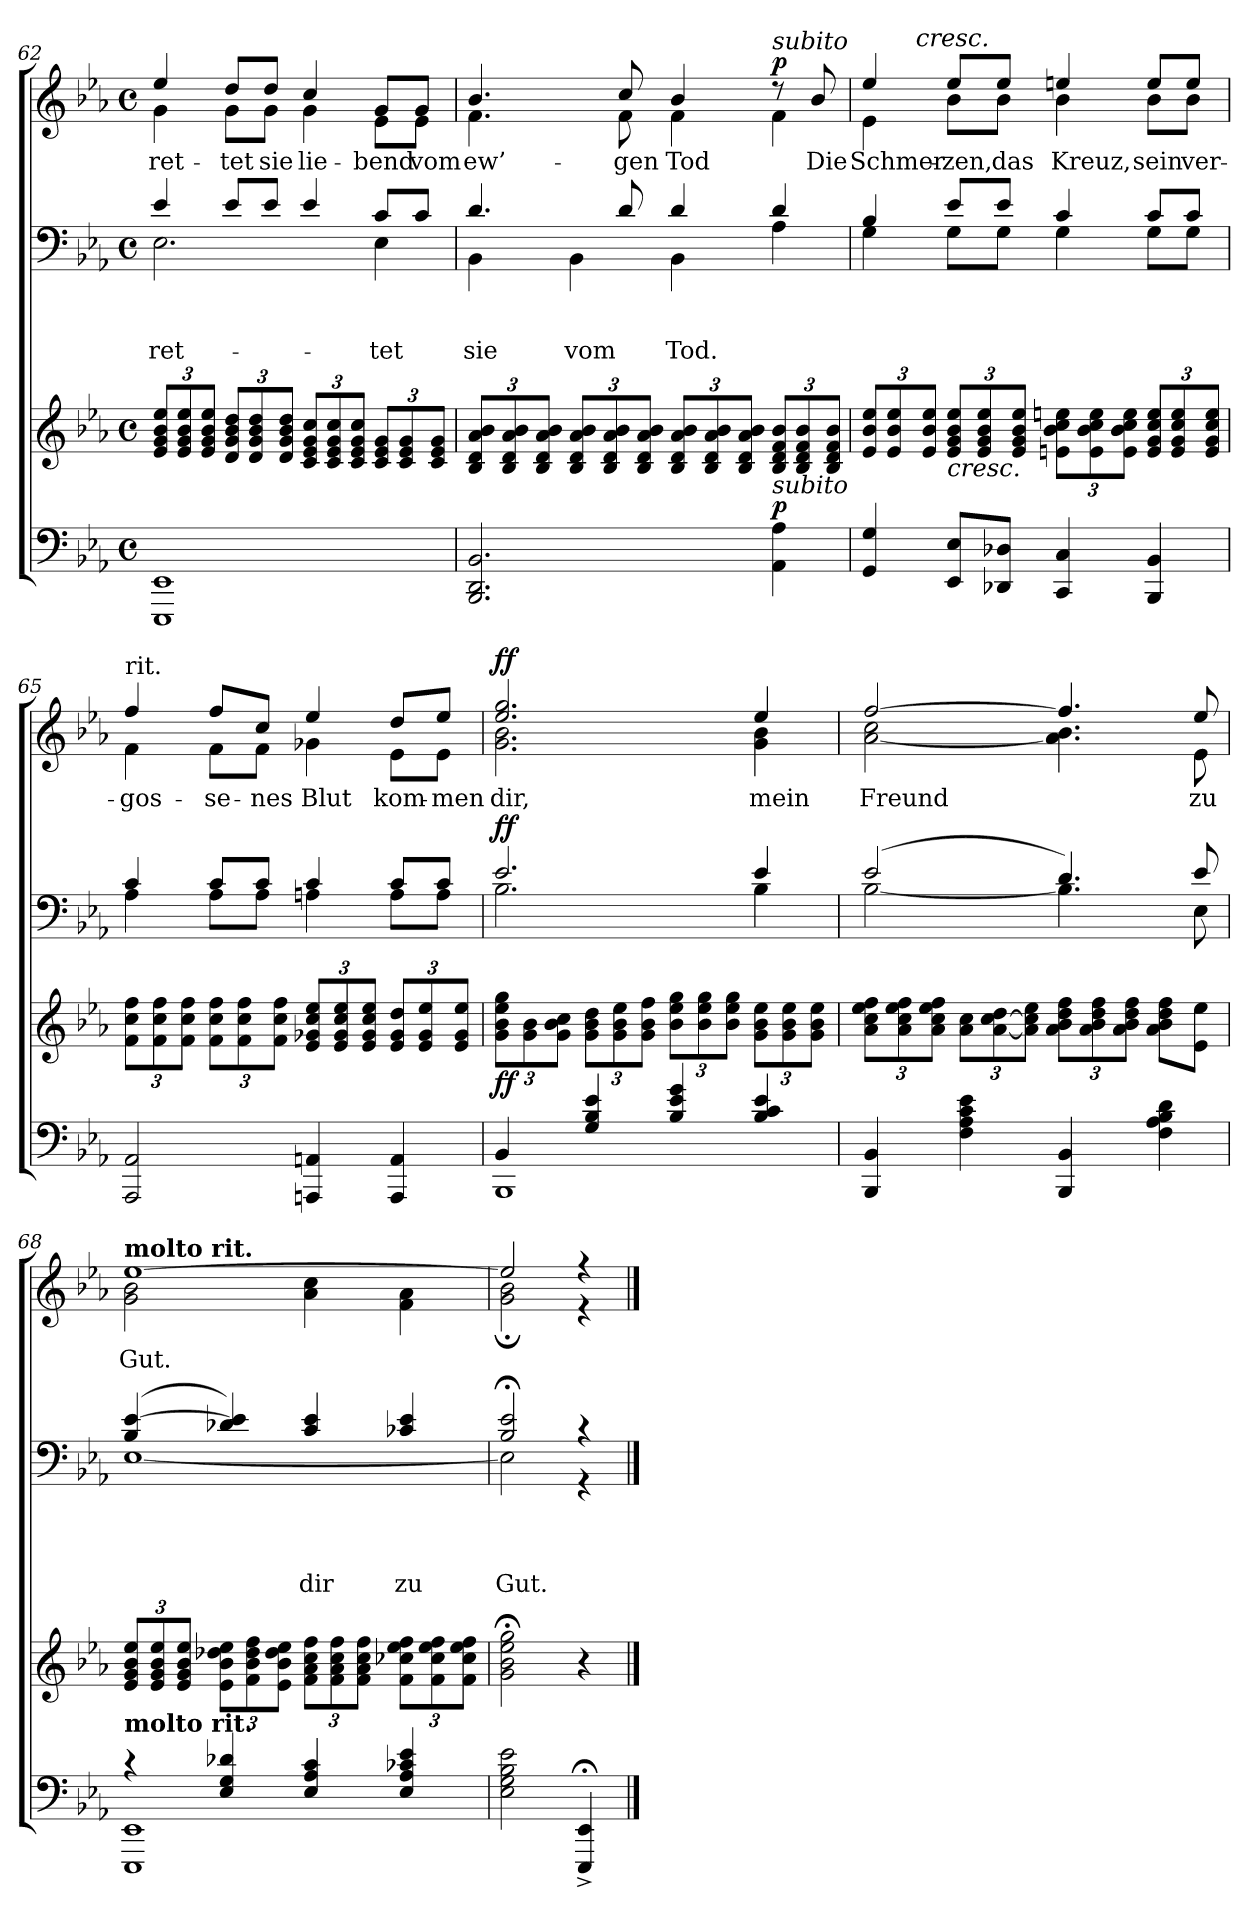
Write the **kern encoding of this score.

**kern	**kern	**dynam	**kern	**text	**text	**text	**text	**dynam	**kern	**text	**dynam
*part3	*part3	*part3	*part2	*part2	*part2	*part2	*part2	*part2	*part1	*part1	*part1
*staff4	*staff3	*staff3/4	*staff2	*staff2	*staff2	*staff2	*staff2	*staff2	*staff1	*staff1	*staff1
*clefF4	*clefG2	*	*clefF4	*	*	*	*	*	*clefG2	*	*
*k[b-e-a-]	*k[b-e-a-]	*	*k[b-e-a-]	*	*	*	*	*	*k[b-e-a-]	*	*
*c:	*c:	*	*c:	*	*	*	*	*	*c:	*	*
*M4/4	*M4/4	*	*M4/4	*	*	*	*	*	*M4/4	*	*
*met(c)	*met(c)	*	*met(c)	*	*	*	*	*	*met(c)	*	*
=62	=62	=62	=62	=62	=62	=62	=62	=62	=62	=62	=62
*	*	*	*^	*	*	*	*	*	*	*	*
!	!	!	!	!	!	!	!LO:LY:b	!	!	!	!LO:LY:b	!
*	*	*	*	*	*	*	*	*	*	*^	*	*
1EEE- 1EE-	12e-/ 12g/ 12b-/ 12ee-/L	.	4e-/	2.E-\	.	.	ret-	.	.	4ee-/	4g\	ret-	.
.	12e-/ 12g/ 12b-/ 12ee-/	.	.	.	.	.	.	.	.	.	.	.	.
.	12e-/ 12g/ 12b-/ 12ee-/J	.	.	.	.	.	.	.	.	.	.	.	.
!	!	!	!	!	!	!	!	!	!	!	!	!LO:LY:b	!
.	12d/ 12g/ 12b-/ 12dd/L	.	8e-/L	.	.	.	.	.	.	8dd/L	8g\L	-tet	.
.	12d/ 12g/ 12b-/ 12dd/	.	.	.	.	.	.	.	.	.	.	.	.
!	!	!	!	!	!	!	!	!	!	!	!	!LO:LY:b	!
.	.	.	8e-/J	.	.	.	.	.	.	8dd/J	8g\J	sie	.
.	12d/ 12g/ 12b-/ 12dd/J	.	.	.	.	.	.	.	.	.	.	.	.
!	!	!	!	!	!	!	!	!	!	!	!	!LO:LY:b	!
.	12c/ 12e-/ 12g/ 12cc/L	.	4e-/	.	.	.	.	.	.	4cc/	4g\	lie-	.
.	12c/ 12e-/ 12g/ 12cc/	.	.	.	.	.	.	.	.	.	.	.	.
.	12c/ 12e-/ 12g/ 12cc/J	.	.	.	.	.	.	.	.	.	.	.	.
!	!	!	!	!	!	!	!LO:LY:b	!	!	!	!	!LO:LY:b	!
.	12c/ 12e-/ 12g/L	.	8c/L	4E-\	.	.	-tet	.	.	8g/L	8e-\L	-bend	.
.	12c/ 12e-/ 12g/	.	.	.	.	.	.	.	.	.	.	.	.
!	!	!	!	!	!	!	!	!	!	!	!	!LO:LY:b	!
.	.	.	8c/J	.	.	.	.	.	.	8g/J	8e-\J	vom	.
.	12c/ 12e-/ 12g/J	.	.	.	.	.	.	.	.	.	.	.	.
=63	=63	=63	=63	=63	=63	=63	=63	=63	=63	=63	=63	=63	=63
!	!	!	!	!	!	!	!LO:LY:b	!	!	!	!	!LO:LY:b	!
2.BBB-/ 2.DD/ 2.BB-/	12B-/ 12d/ 12a-/ 12b-/L	.	4.d/	4BB-\	.	.	sie	.	.	4.b-/	4.f\	ew’-	.
.	12B-/ 12d/ 12a-/ 12b-/	.	.	.	.	.	.	.	.	.	.	.	.
.	12B-/ 12d/ 12a-/ 12b-/J	.	.	.	.	.	.	.	.	.	.	.	.
!	!	!	!	!	!	!	!LO:LY:b	!	!	!	!	!	!
.	12B-/ 12d/ 12a-/ 12b-/L	.	.	4BB-\	.	.	vom	.	.	.	.	.	.
.	12B-/ 12d/ 12a-/ 12b-/	.	.	.	.	.	.	.	.	.	.	.	.
!	!	!	!	!	!	!	!	!	!	!	!	!LO:LY:b	!
.	.	.	8d/	.	.	.	.	.	.	8cc/	8f\	-gen	.
.	12B-/ 12d/ 12a-/ 12b-/J	.	.	.	.	.	.	.	.	.	.	.	.
!	!	!	!	!	!	!	!LO:LY:b	!	!	!	!	!LO:LY:b	!
.	12B-/ 12d/ 12a-/ 12b-/L	.	4d/	4BB-\	.	.	Tod.	.	.	4b-/	4f\	Tod	.
.	12B-/ 12d/ 12a-/ 12b-/	.	.	.	.	.	.	.	.	.	.	.	.
.	12B-/ 12d/ 12a-/ 12b-/J	.	.	.	.	.	.	.	.	.	.	.	.
!	!	!	!	!	!	!	!	!	!	!LO:TX:a:i:t=subito	!	!	!
!LO:TX:a:i:t=subito	!	!	!	!	!	!	!	!	!	!	!	!	!
!	!	!LO:DY:a=2	!	!	!	!	!	!	!	!	!	!	!LO:DY:a
4AA-\ 4A-\	12B-/ 12d/ 12f/ 12b-/L	p	4d/	4A-\	.	.	.	.	.	8rdd	4f\	.	p
.	12B-/ 12d/ 12f/ 12b-/	.	.	.	.	.	.	.	.	.	.	.	.
!	!	!	!	!	!	!	!	!	!	!	!	!LO:LY:b	!
.	.	.	.	.	.	.	.	.	.	8b-/	.	Die	.
.	12B-/ 12d/ 12f/ 12b-/J	.	.	.	.	.	.	.	.	.	.	.	.
*	*	*	*	*	*	*	*	*	*	*v	*v	*	*
!!LO:LB:g=z
=64	=64	=64	=64	=64	=64	=64	=64	=64	=64	=64	=64	=64
!	!	!	!	!	!	!	!	!	!	!	!LO:LY:b	!
*	*	*	*	*	*	*	*	*	*	*^	*	*
*	*	*	*	*	*	*	*	*	*	*	*^	*	*
4GG/ 4G/	12e-/ 12b-/ 12ee-/L	.	4B-/	4G\	.	.	.	.	.	4ee-/	4e-\	8ryy	Schmer-	.
.	12e-/ 12b-/ 12ee-/	.	.	.	.	.	.	.	.	.	.	.	.	.
.	.	.	.	.	.	.	.	.	.	.	.	32ryy	.	.
!	!	!	!	!	!	!	!	!	!	!	!	!LO:TX:a:i:t=cresc.	!	!
.	.	.	.	.	.	.	.	.	.	.	.	2ryy	.	.
.	12e-/ 12b-/ 12ee-/J	.	.	.	.	.	.	.	.	.	.	.	.	.
!	!LO:TX:b:i:t=cresc.	!	!	!	!	!	!	!	!	!	!	!	!	!
!	!	!	!	!	!	!	!	!	!	!	!	!	!LO:LY:b	!
8EE-/ 8E-/L	12e-/ 12g/ 12b-/ 12ee-/L	.	8e-/L	8G\L	.	.	.	.	.	8ee-/L	8b-\L	.	-zen,	.
.	12e-/ 12g/ 12b-/ 12ee-/	.	.	.	.	.	.	.	.	.	.	.	.	.
!	!	!	!	!	!	!	!	!	!	!	!	!	!LO:LY:b	!
8DD-X/ 8D-X/J	.	.	8e-/J	8G\J	.	.	.	.	.	8ee-/J	8b-\J	.	das	.
.	12e-/ 12g/ 12b-/ 12ee-/J	.	.	.	.	.	.	.	.	.	.	.	.	.
!	!	!	!	!	!	!	!	!	!	!	!	!	!LO:LY:b	!
4CC/ 4C/	12en\ 12b-\ 12cc\ 12een\L	.	4c/	4G\	.	.	.	.	.	4een/	4b-\	.	Kreuz,	.
.	12e\ 12b-\ 12cc\ 12ee\	.	.	.	.	.	.	.	.	.	.	.	.	.
.	.	.	.	.	.	.	.	.	.	.	.	4ryy	.	.
.	12e\ 12b-\ 12cc\ 12ee\J	.	.	.	.	.	.	.	.	.	.	.	.	.
!	!	!	!	!	!	!	!	!	!	!	!	!	!LO:LY:b	!
4BBB-/ 4BB-/	12e/ 12g/ 12cc/ 12ee/L	.	8c/L	8G\L	.	.	.	.	.	8ee/L	8b-\L	.	sein	.
.	12e/ 12g/ 12cc/ 12ee/	.	.	.	.	.	.	.	.	.	.	.	.	.
!	!	!	!	!	!	!	!	!	!	!	!	!	!LO:LY:b	!
.	.	.	8c/J	8G\J	.	.	.	.	.	8ee/J	8b-\J	.	ver-	.
.	.	.	.	.	.	.	.	.	.	.	.	16.ryy	.	.
.	12e/ 12g/ 12cc/ 12ee/J	.	.	.	.	.	.	.	.	.	.	.	.	.
=65	=65	=65	=65	=65	=65	=65	=65	=65	=65	=65	=65	=65	=65	=65
!	!	!	!	!	!	!	!	!	!	!LO:TX:a:t=rit.	!	!	!	!
!	!	!	!	!	!	!	!	!	!	!	!	!	!LO:LY:b	!
*	*	*	*	*	*	*	*	*	*	*	*v	*v	*	*
2AAA-/ 2AA-/	12f\ 12cc\ 12ff\L	.	4c/	4A-\	.	.	.	.	.	4ff/	4f\	-gos-	.
.	12f\ 12cc\ 12ff\	.	.	.	.	.	.	.	.	.	.	.	.
.	12f\ 12cc\ 12ff\J	.	.	.	.	.	.	.	.	.	.	.	.
!	!	!	!	!	!	!	!	!	!	!	!	!LO:LY:b	!
.	12f\ 12cc\ 12ff\L	.	8c/L	8A-\L	.	.	.	.	.	8ff/L	8f\L	-se-	.
.	12f\ 12cc\ 12ff\	.	.	.	.	.	.	.	.	.	.	.	.
!	!	!	!	!	!	!	!	!	!	!	!	!LO:LY:b	!
.	.	.	8c/J	8A-\J	.	.	.	.	.	8cc/J	8f\J	-nes	.
.	12f\ 12cc\ 12ff\J	.	.	.	.	.	.	.	.	.	.	.	.
!	!	!	!	!	!	!	!	!	!	!	!	!LO:LY:b	!
4AAAn/ 4AAn/	12e-/ 12g-X/ 12cc/ 12ee-/L	.	4c/	4An\	.	.	.	.	.	4ee-/	4g-X\	Blut	.
.	12e-/ 12g-/ 12cc/ 12ee-/	.	.	.	.	.	.	.	.	.	.	.	.
.	12e-/ 12g-/ 12cc/ 12ee-/J	.	.	.	.	.	.	.	.	.	.	.	.
!	!	!	!	!	!	!	!	!	!	!	!	!LO:LY:b	!
4AAA/ 4AA/	12e-/ 12g-/ 12dd/L	.	8c/L	8A\L	.	.	.	.	.	8dd/L	8e-\L	kom-	.
.	12e-/ 12g-/ 12ee-/	.	.	.	.	.	.	.	.	.	.	.	.
!	!	!	!	!	!	!	!	!	!	!	!	!LO:LY:b	!
.	.	.	8c/J	8A\J	.	.	.	.	.	8ee-/J	8e-\J	-men	.
.	12e-/ 12g-/ 12ee-/J	.	.	.	.	.	.	.	.	.	.	.	.
=66	=66	=66	=66	=66	=66	=66	=66	=66	=66	=66	=66	=66	=66
*^	*	*	*	*	*	*	*	*	*	*	*	*	*
!	!	!	!LO:DY:b	!	!	!	!	!	!	!LO:DY:b	!	!	!LO:LY:b	!LO:DY:a
4BB-/	1BBB-	12g\ 12b-\ 12ee-\ 12gg\L	ff	2.e-/	2.B-\	.	.	.	.	ff	2.ee-/ 2.gg/	2.g\ 2.b-\	dir,	ff
.	.	12g\ 12b-\	.	.	.	.	.	.	.	.	.	.	.	.
.	.	12g\ 12b-\ 12cc\J	.	.	.	.	.	.	.	.	.	.	.	.
4G/ 4B-/ 4e-/	.	12g\ 12b-\ 12dd\L	.	.	.	.	.	.	.	.	.	.	.	.
.	.	12g\ 12b-\ 12ee-\	.	.	.	.	.	.	.	.	.	.	.	.
.	.	12g\ 12b-\ 12ff\J	.	.	.	.	.	.	.	.	.	.	.	.
4B-/ 4e-/ 4g/	.	12b-\ 12ee-\ 12gg\L	.	.	.	.	.	.	.	.	.	.	.	.
.	.	12b-\ 12ee-\ 12gg\	.	.	.	.	.	.	.	.	.	.	.	.
.	.	12b-\ 12ee-\ 12gg\J	.	.	.	.	.	.	.	.	.	.	.	.
!	!	!	!	!	!	!	!	!	!	!	!	!	!LO:LY:b	!
4B-/ 4c/ 4e-/	.	12g\ 12b-\ 12ee-\L	.	4e-/	4B-\	.	.	.	.	.	4ee-/	4g\ 4b-\	mein	.
.	.	12g\ 12b-\ 12ee-\	.	.	.	.	.	.	.	.	.	.	.	.
.	.	12g\ 12b-\ 12ee-\J	.	.	.	.	.	.	.	.	.	.	.	.
*v	*v	*	*	*	*	*	*	*	*	*	*	*	*	*
!!LO:LB:g=z	!!
=67	=67	=67	=67	=67	=67	=67	=67	=67	=67	=67	=67	=67	=67
!	!	!	!	!	!	!	!	!	!	!	!	!LO:LY:b	!
4BBB-/ 4BB-/	12a-\ 12cc\ 12ee-\ 12ff\L	.	(2e-/	[<2B-\	.	.	.	.	.	[>2ff/	[<2a-\ 2cc\	Freund	.
.	12a-\ 12cc\ 12ee-\ 12ff\	.	.	.	.	.	.	.	.	.	.	.	.
.	12a-\ 12cc\ 12ee-\ 12ff\J	.	.	.	.	.	.	.	.	.	.	.	.
4F\ 4A-\ 4c\ 4e-\	12a-\ 12cc\L	.	.	.	.	.	.	.	.	.	.	.	.
.	[12a-\ [12cc\ 12dd\	.	.	.	.	.	.	.	.	.	.	.	.
.	12a-\] 12cc\] 12ee-\J	.	.	.	.	.	.	.	.	.	.	.	.
4BBB-/ 4BB-/	12a-\ 12b-\ 12dd\ 12ff\L	.	4.d/)	4.B-\]	.	.	.	.	.	4.ff/]	4.a-\] 4.b-\	.	.
.	12a-\ 12b-\ 12dd\ 12ff\	.	.	.	.	.	.	.	.	.	.	.	.
.	12a-\ 12b-\ 12dd\ 12ff\J	.	.	.	.	.	.	.	.	.	.	.	.
4F\ 4A-\ 4B-\ 4d\	8a-\ 8b-\ 8dd\ 8ff\L	.	.	.	.	.	.	.	.	.	.	.	.
!	!	!	!	!	!	!	!	!	!	!	!	!LO:LY:b	!
.	8e-\ 8ee-\J	.	8e-/	8E-\	.	.	.	.	.	8ee-/	8e-\	zu	.
=68	=68	=68	=68	=68	=68	=68	=68	=68	=68	=68	=68	=68	=68
*^	*	*	*	*	*	*	*	*	*	*	*	*	*
!	!	!	!	!	!	!	!	!	!	!	!LO:TX:a:B:t=molto rit.	!	!	!
!	!	!LO:TX:b:B:t=molto rit.	!	!	!	!	!	!	!	!	!	!	!	!
!	!	!	!	!	!	!	!	!	!	!	!	!	!LO:LY:b	!
4rc	1EEE- 1EE-	12e-/ 12g/ 12b-/ 12ee-/L	.	(4B-/ [>4e-/	[<1E-	.	.	.	.	.	[>1ee-	2g\ 2b-\	Gut.	.
.	.	12e-/ 12g/ 12b-/ 12ee-/	.	.	.	.	.	.	.	.	.	.	.	.
.	.	12e-/ 12g/ 12b-/ 12ee-/J	.	.	.	.	.	.	.	.	.	.	.	.
4E-/ 4G/ 4d-X/	.	12e-\ 12b-\ 12dd-X\ 12ee-\L	.	4d-X/ 4e-/])	.	.	.	.	.	.	.	.	.	.
.	.	12f\ 12b-\ 12dd-\ 12ff\	.	.	.	.	.	.	.	.	.	.	.	.
.	.	12e-\ 12b-\ 12dd-\ 12ee-\J	.	.	.	.	.	.	.	.	.	.	.	.
!	!	!	!	!	!	!	!	!	!LO:LY:a	!	!	!	!	!
4E-/ 4A-/ 4c/	.	12f\ 12a-\ 12cc\ 12ff\L	.	4c/ 4e-/	.	.	.	.	dir	.	.	4a-\ 4cc\	.	.
.	.	12f\ 12a-\ 12cc\ 12ff\	.	.	.	.	.	.	.	.	.	.	.	.
.	.	12f\ 12a-\ 12cc\ 12ff\J	.	.	.	.	.	.	.	.	.	.	.	.
!	!	!	!	!	!	!	!	!	!LO:LY:a	!	!	!	!	!
4E-/ 4A-/ 4c-X/ 4e-/	.	12f\ 12cc-X\ 12ee-\ 12ff\L	.	4c-X/ 4e-/	.	.	.	.	zu	.	.	4f\ 4a-\	.	.
.	.	12f\ 12cc-\ 12ee-\ 12ff\	.	.	.	.	.	.	.	.	.	.	.	.
.	.	12f\ 12cc-\ 12ee-\ 12ff\J	.	.	.	.	.	.	.	.	.	.	.	.
*v	*v	*	*	*	*	*	*	*	*	*	*	*	*	*
=69	=69	=69	=69	=69	=69	=69	=69	=69	=69	=69	=69	=69	=69
!	!	!	!	!	!	!	!	!LO:LY:a	!	!	!	!	!
2E-\ 2G\ 2B-\ 2e-\	2g\;< 2b-\;< 2ee-\;< 2gg\;<	.	2B-/;< 2e-/;<	2E-\]	.	.	.	Gut.	.	2ee-/]	2g\; 2b-\;	.	.
4EEE-/;^< 4EE-/;^<	4r	.	4r	4r	.	.	.	.	.	4r	4r	.	.
*	*	*	*v	*v	*	*	*	*	*	*	*	*	*
*	*	*	*	*	*	*	*	*	*v	*v	*	*
==	==	==	==	==	==	==	==	==	==	==	==
*-	*-	*-	*-	*-	*-	*-	*-	*-	*-	*-	*-
